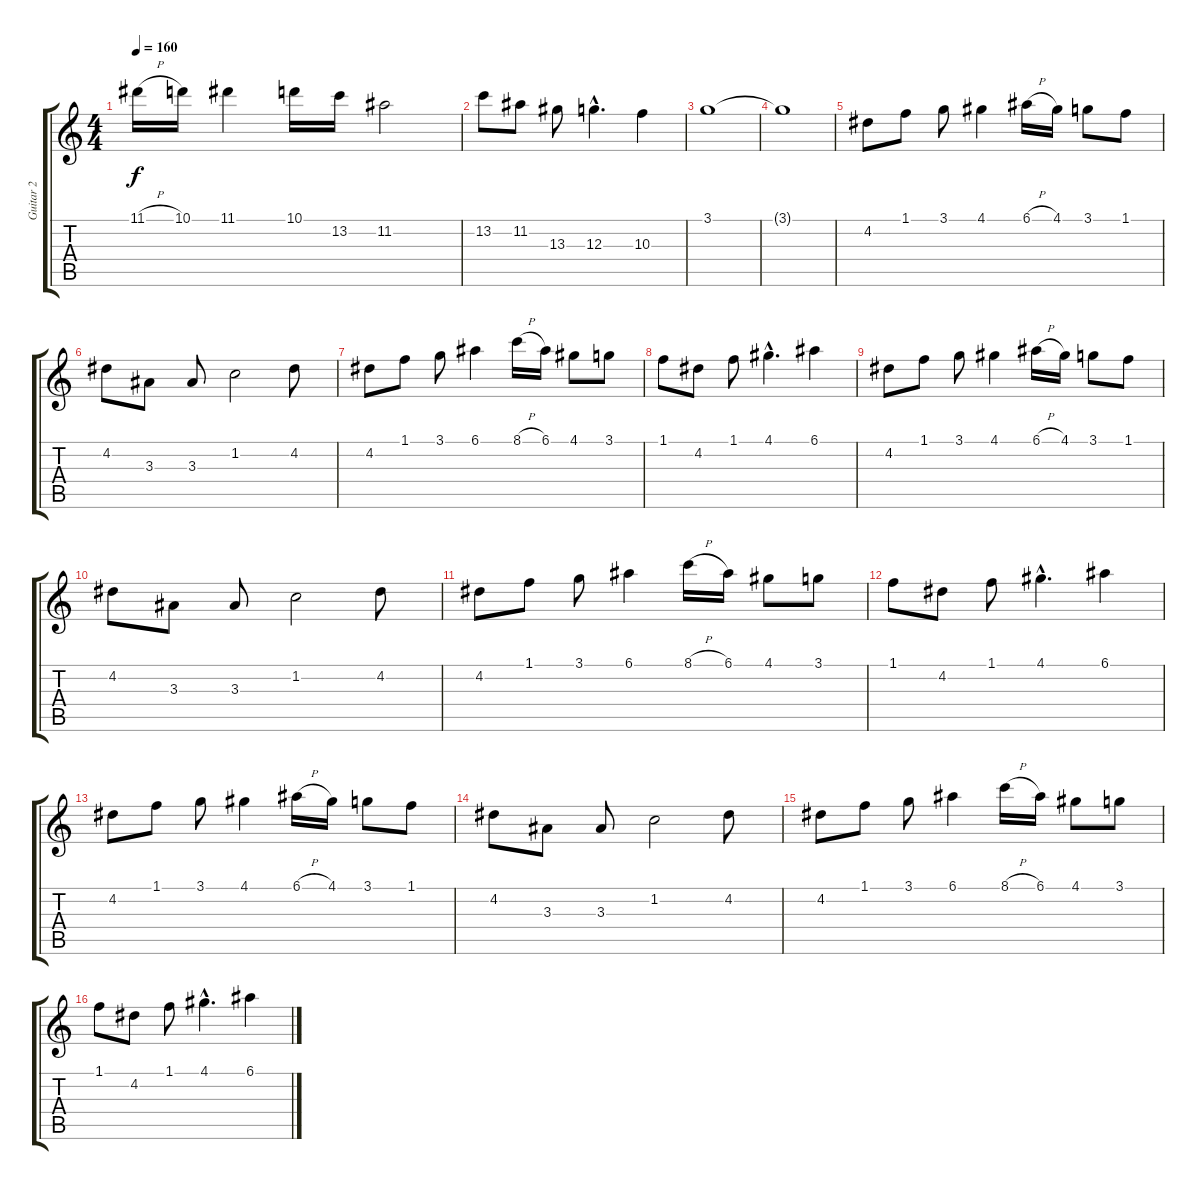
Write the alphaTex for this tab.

\track ("Guitar 2" "Guitar 2") {instrument distortionguitar}
\staff {score tabs}
\tuning (E4 B3 G3 D3 A2 E2) {hide}
\ts (4 4)
\tempo 160
\clef g2
\ks c
11.1{h}.16{dy f} 10.1.16 11.1.4 10.1.16 13.2.16 11.2.2 |
13.2.8 11.2.8 13.3.8 12.3{hac}.4{d} 10.3.4 |
3.1.1 |
3.1{t}.1 |
\section ("" "")
4.2.8 1.1.8 3.1.8 4.1.4 6.1{h}.16 4.1.16 3.1.8 1.1.8 |
4.2.8 3.3.8 3.3.8 1.2.2 4.2.8 |
4.2.8 1.1.8 3.1.8 6.1.4 8.1{h}.16 6.1.16 4.1.8 3.1.8 |
1.1.8 4.2.8 1.1.8 4.1{hac}.4{d} 6.1.4 |
4.2.8 1.1.8 3.1.8 4.1.4 6.1{h}.16 4.1.16 3.1.8 1.1.8 |
4.2.8 3.3.8 3.3.8 1.2.2 4.2.8 |
4.2.8 1.1.8 3.1.8 6.1.4 8.1{h}.16 6.1.16 4.1.8 3.1.8 |
1.1.8 4.2.8 1.1.8 4.1{hac}.4{d} 6.1.4 |
4.2.8 1.1.8 3.1.8 4.1.4 6.1{h}.16 4.1.16 3.1.8 1.1.8 |
4.2.8 3.3.8 3.3.8 1.2.2 4.2.8 |
4.2.8 1.1.8 3.1.8 6.1.4 8.1{h}.16 6.1.16 4.1.8 3.1.8 |
1.1.8 4.2.8 1.1.8 4.1{hac}.4{d} 6.1.4
